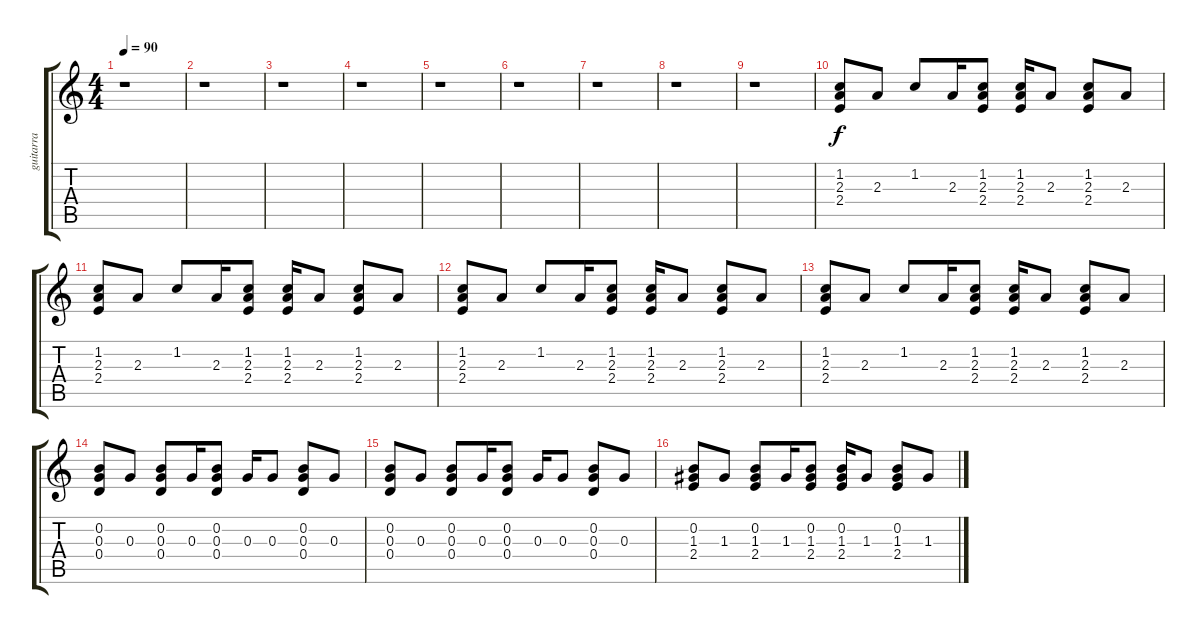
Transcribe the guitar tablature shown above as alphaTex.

\track ("guitarra" "guitarra") {instrument electricguitarclean}
\staff {score tabs}
\tuning (E4 B3 G3 D3 A2 E2) {hide}
\ts (4 4)
\tempo 90
\clef g2
\ks c
r.1{dy f} |
r.1 |
r.1 |
r.1 |
r.1 |
r.1 |
r.1 |
r.1 |
r.1 |
(1.2 2.3 2.4).8 2.3.8 1.2.8 2.3.16 (1.2 2.3 2.4).8 (1.2 2.3 2.4).16 2.3.8 (1.2 2.3 2.4).8 2.3.8 |
(1.2 2.3 2.4).8 2.3.8 1.2.8 2.3.16 (1.2 2.3 2.4).8 (1.2 2.3 2.4).16 2.3.8 (1.2 2.3 2.4).8 2.3.8 |
(1.2 2.3 2.4).8 2.3.8 1.2.8 2.3.16 (1.2 2.3 2.4).8 (1.2 2.3 2.4).16 2.3.8 (1.2 2.3 2.4).8 2.3.8 |
(1.2 2.3 2.4).8 2.3.8 1.2.8 2.3.16 (1.2 2.3 2.4).8 (1.2 2.3 2.4).16 2.3.8 (1.2 2.3 2.4).8 2.3.8 |
(0.2 0.3 0.4).8 0.3.8 (0.2 0.3 0.4).8 0.3.16 (0.2 0.3 0.4).8 0.3.16 0.3.8 (0.2 0.3 0.4).8 0.3.8 |
(0.2 0.3 0.4).8 0.3.8 (0.2 0.3 0.4).8 0.3.16 (0.2 0.3 0.4).8 0.3.16 0.3.8 (0.2 0.3 0.4).8 0.3.8 |
(0.2 1.3 2.4).8 1.3.8 (0.2 1.3 2.4).8 1.3.16 (0.2 1.3 2.4).8 (0.2 1.3 2.4).16 1.3.8 (0.2 1.3 2.4).8 1.3.8
